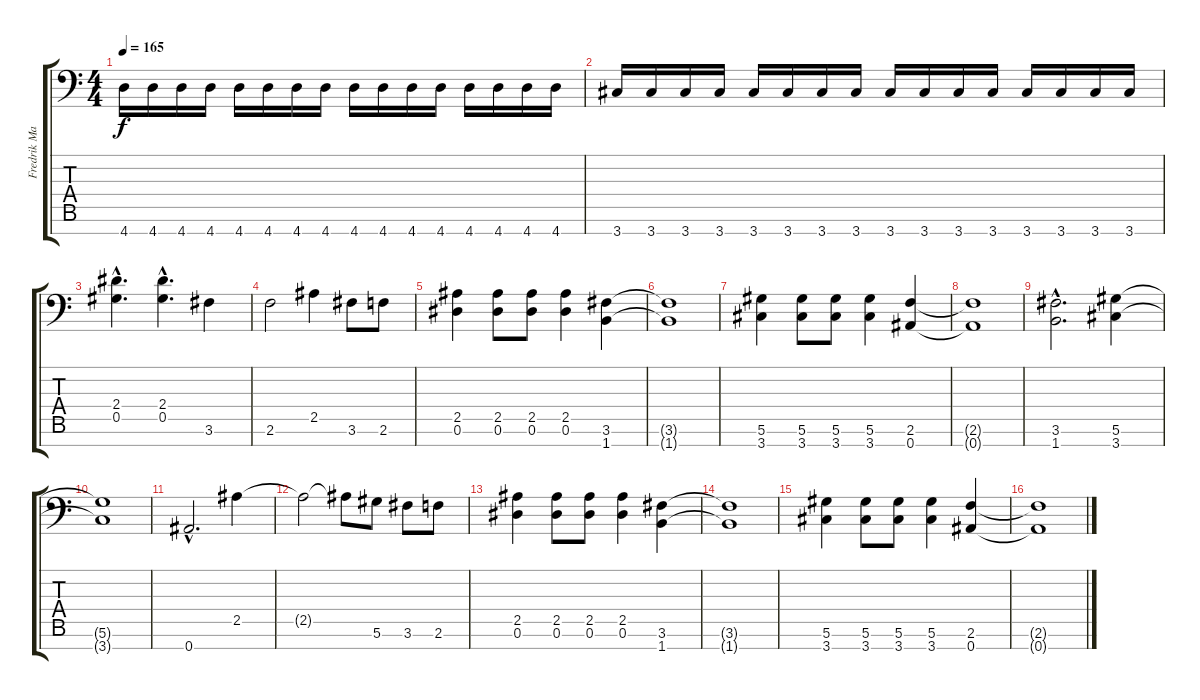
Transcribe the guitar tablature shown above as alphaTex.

\track ("Fredrik Mannberg" "Fredrik Ma") {instrument distortionguitar}
\staff {score tabs}
\tuning (Eb4 Bb3 Gb3 Db3 Ab2 Eb2 Bb1) {hide}
\ts (4 4)
\tempo 165
\clef f4
\ks c
4.7.16{dy f} 4.7.16 4.7.16 4.7.16 4.7.16 4.7.16 4.7.16 4.7.16 4.7.16 4.7.16 4.7.16 4.7.16 4.7.16 4.7.16 4.7.16 4.7.16 |
3.7.16 3.7.16 3.7.16 3.7.16 3.7.16 3.7.16 3.7.16 3.7.16 3.7.16 3.7.16 3.7.16 3.7.16 3.7.16 3.7.16 3.7.16 3.7.16 |
(2.4{hac} 0.5{hac}).4{d} (2.4{hac} 0.5{hac}).4{d} 3.6.4 |
2.6.2 2.5.4 3.6.8 2.6.8 |
(2.5 0.6).4 (2.5 0.6).8 (2.5 0.6).8 (2.5 0.6).4 (3.6 1.7).4 |
(3.6{t} 1.7{t}).1 |
(5.6 3.7).4 (5.6 3.7).8 (5.6 3.7).8 (5.6 3.7).4 (2.6 0.7).4 |
(2.6{t} 0.7{t}).1 |
(3.6{hac} 1.7{hac}).2{d} (5.6 3.7).4 |
(5.6{t} 3.7{t}).1 |
0.7{hac}.2{d} 2.5.4 |
2.5{t}.2 2.5{t}.8 5.6.8 3.6.8 2.6.8 |
(2.5 0.6).4 (2.5 0.6).8 (2.5 0.6).8 (2.5 0.6).4 (3.6 1.7).4 |
(3.6{t} 1.7{t}).1 |
(5.6 3.7).4 (5.6 3.7).8 (5.6 3.7).8 (5.6 3.7).4 (2.6 0.7).4 |
(2.6{t} 0.7{t}).1
